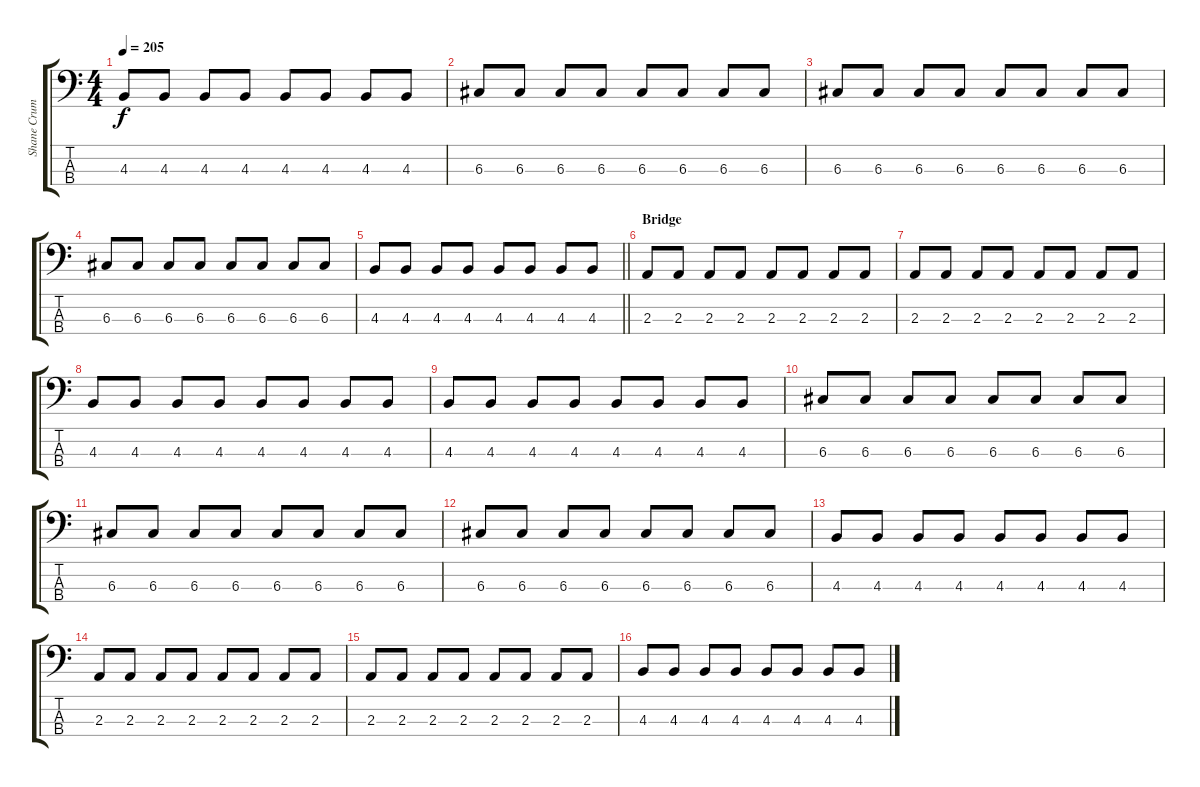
\track ("Shane Crump - Bass" "Shane Crum") {instrument electricbasspick}
\staff {score tabs}
\tuning (F2 C2 G1 D1) {hide}
\ts (4 4)
\tempo 205
\clef f4
\ks c
4.3.8{dy f} 4.3.8 4.3.8 4.3.8 4.3.8 4.3.8 4.3.8 4.3.8 |
6.3.8 6.3.8 6.3.8 6.3.8 6.3.8 6.3.8 6.3.8 6.3.8 |
6.3.8 6.3.8 6.3.8 6.3.8 6.3.8 6.3.8 6.3.8 6.3.8 |
6.3.8 6.3.8 6.3.8 6.3.8 6.3.8 6.3.8 6.3.8 6.3.8 |
\barLineRight lightlight
4.3.8 4.3.8 4.3.8 4.3.8 4.3.8 4.3.8 4.3.8 4.3.8 |
\section ("" "Bridge")
2.3.8 2.3.8 2.3.8 2.3.8 2.3.8 2.3.8 2.3.8 2.3.8 |
2.3.8 2.3.8 2.3.8 2.3.8 2.3.8 2.3.8 2.3.8 2.3.8 |
4.3.8 4.3.8 4.3.8 4.3.8 4.3.8 4.3.8 4.3.8 4.3.8 |
4.3.8 4.3.8 4.3.8 4.3.8 4.3.8 4.3.8 4.3.8 4.3.8 |
6.3.8 6.3.8 6.3.8 6.3.8 6.3.8 6.3.8 6.3.8 6.3.8 |
6.3.8 6.3.8 6.3.8 6.3.8 6.3.8 6.3.8 6.3.8 6.3.8 |
6.3.8 6.3.8 6.3.8 6.3.8 6.3.8 6.3.8 6.3.8 6.3.8 |
4.3.8 4.3.8 4.3.8 4.3.8 4.3.8 4.3.8 4.3.8 4.3.8 |
2.3.8 2.3.8 2.3.8 2.3.8 2.3.8 2.3.8 2.3.8 2.3.8 |
2.3.8 2.3.8 2.3.8 2.3.8 2.3.8 2.3.8 2.3.8 2.3.8 |
4.3.8 4.3.8 4.3.8 4.3.8 4.3.8 4.3.8 4.3.8 4.3.8
